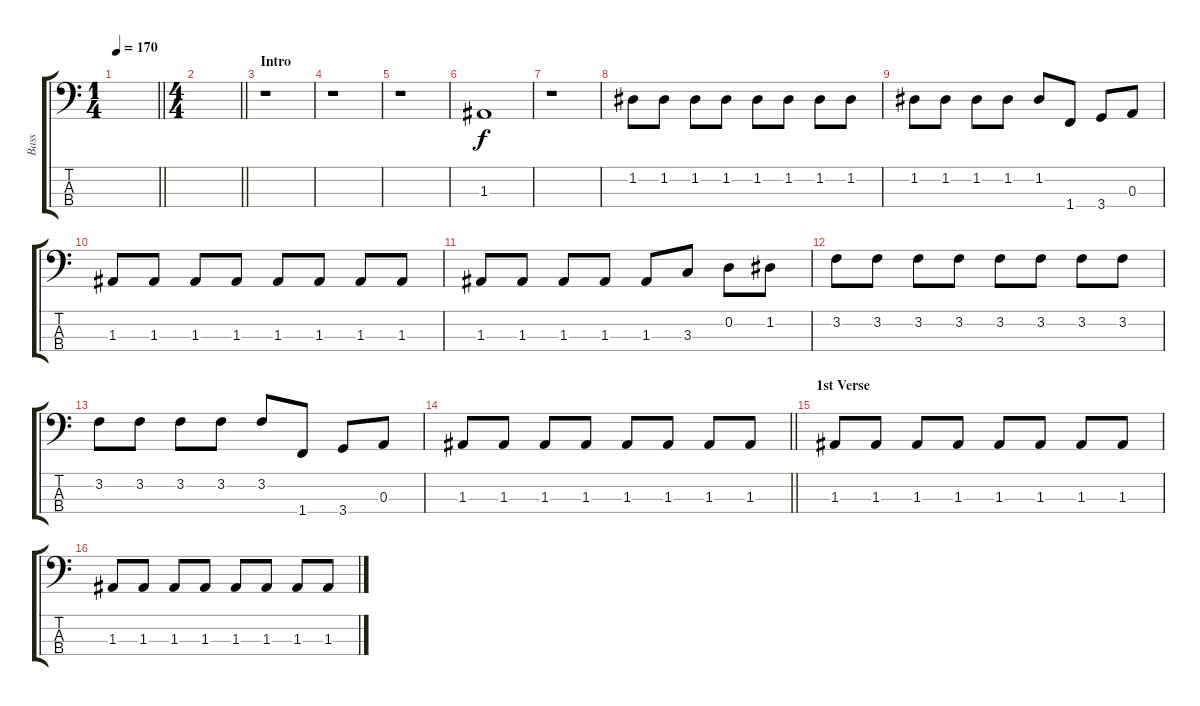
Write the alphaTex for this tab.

\track ("Bass" "Bass") {instrument electricbassfinger}
\staff {score tabs}
\tuning (G2 D2 A1 E1) {hide}
\ts (1 4)
\tempo 170
\clef f4
\barLineRight lightlight
\ks c
|
\ts (4 4)
\barLineRight lightlight
|
\section ("" "Intro")
r.1 |
r.1 |
r.1 |
1.3.1 |
r.1 |
1.2.8 1.2.8 1.2.8 1.2.8 1.2.8 1.2.8 1.2.8 1.2.8 |
1.2.8 1.2.8 1.2.8 1.2.8 1.2.8 1.4.8 3.4.8 0.3.8 |
1.3.8 1.3.8 1.3.8 1.3.8 1.3.8 1.3.8 1.3.8 1.3.8 |
1.3.8 1.3.8 1.3.8 1.3.8 1.3.8 3.3.8 0.2.8 1.2.8 |
3.2.8 3.2.8 3.2.8 3.2.8 3.2.8 3.2.8 3.2.8 3.2.8 |
3.2.8 3.2.8 3.2.8 3.2.8 3.2.8 1.4.8 3.4.8 0.3.8 |
\barLineRight lightlight
1.3.8 1.3.8 1.3.8 1.3.8 1.3.8 1.3.8 1.3.8 1.3.8 |
\section ("" "1st Verse")
1.3.8 1.3.8 1.3.8 1.3.8 1.3.8 1.3.8 1.3.8 1.3.8 |
1.3.8 1.3.8 1.3.8 1.3.8 1.3.8 1.3.8 1.3.8 1.3.8
